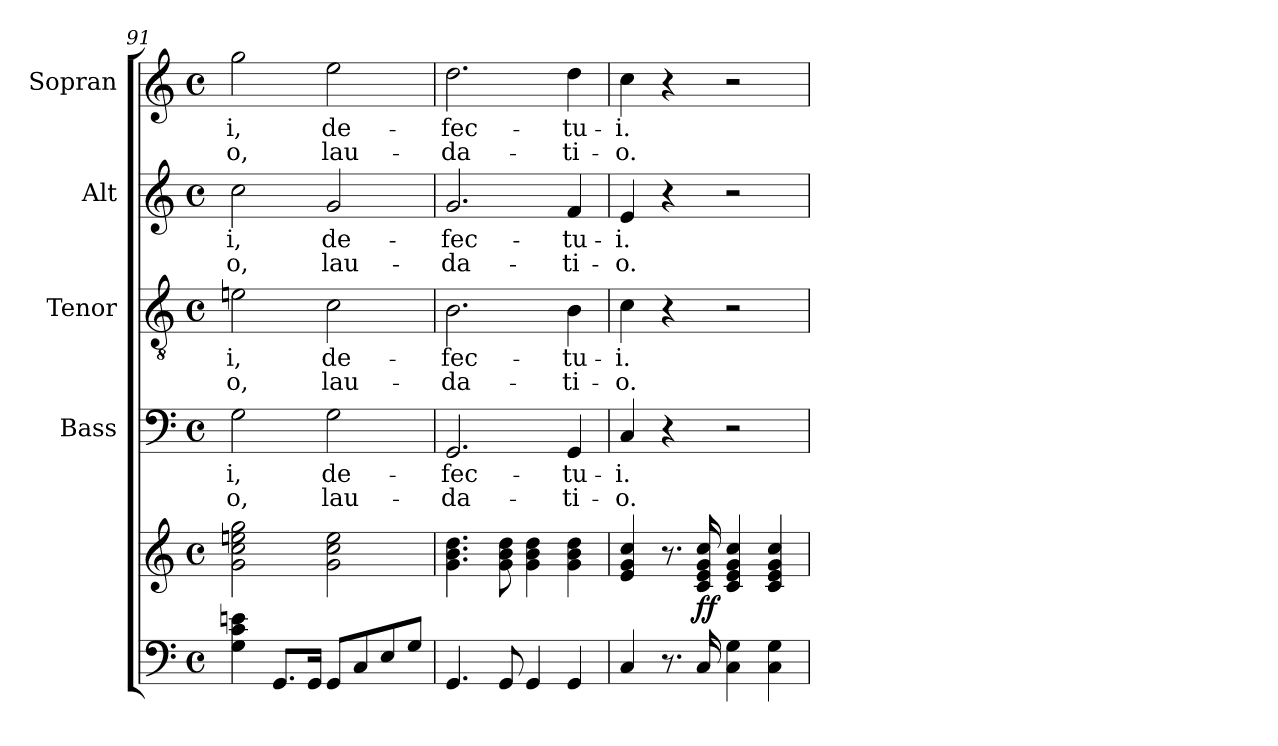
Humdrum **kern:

**kern	**kern	**dynam	**kern	**text	**text	**kern	**text	**text	**kern	**text	**text	**kern	**text	**text
*part5	*part5	*part5	*part4	*part4	*part4	*part3	*part3	*part3	*part2	*part2	*part2	*part1	*part1	*part1
*staff6	*staff5	*staff5/6	*staff4	*staff4	*staff4	*staff3	*staff3	*staff3	*staff2	*staff2	*staff2	*staff1	*staff1	*staff1
*	*	*	*I"Bass	*	*	*I"Tenor	*	*	*I"Alt	*	*	*I"Sopran	*	*
*	*	*	*I'B.	*	*	*I'T.	*	*	*I'A.	*	*	*I'S.	*	*
*clefF4	*clefG2	*	*clefF4	*	*	*clefGv2	*	*	*clefG2	*	*	*clefG2	*	*
*k[]	*k[]	*	*k[]	*	*	*k[]	*	*	*k[]	*	*	*k[]	*	*
*C:	*C:	*	*C:	*	*	*C:	*	*	*C:	*	*	*C:	*	*
*M4/4	*M4/4	*	*M4/4	*	*	*M4/4	*	*	*M4/4	*	*	*M4/4	*	*
*met(c)	*met(c)	*	*met(c)	*	*	*met(c)	*	*	*met(c)	*	*	*met(c)	*	*
=91	=91	=91	=91	=91	=91	=91	=91	=91	=91	=91	=91	=91	=91	=91
!	!	!	!	!LO:LY:b	!LO:LY:b	!	!LO:LY:b	!LO:LY:b	!	!LO:LY:b	!LO:LY:b	!	!LO:LY:b	!LO:LY:b
4G\ 4c\ 4en\	2g\ 2cc\ 2een\ 2gg\	.	2G\	-i,	-o,	2en\	-i,	-o,	2cc\	-i,	-o,	2gg\	-i,	-o,
8.GG/L	.	.	.	.	.	.	.	.	.	.	.	.	.	.
16GG/Jk	.	.	.	.	.	.	.	.	.	.	.	.	.	.
!	!	!	!	!LO:LY:b	!LO:LY:b	!	!LO:LY:b	!LO:LY:b	!	!LO:LY:b	!LO:LY:b	!	!LO:LY:b	!LO:LY:b
8GG/L	2g\ 2cc\ 2ee\	.	2G\	de-	lau-	2c\	de-	lau-	2g/	de-	lau-	2ee\	de-	lau-
8C/	.	.	.	.	.	.	.	.	.	.	.	.	.	.
8E/	.	.	.	.	.	.	.	.	.	.	.	.	.	.
8G/J	.	.	.	.	.	.	.	.	.	.	.	.	.	.
=92	=92	=92	=92	=92	=92	=92	=92	=92	=92	=92	=92	=92	=92	=92
!	!	!	!	!LO:LY:b	!LO:LY:b	!	!LO:LY:b	!LO:LY:b	!	!LO:LY:b	!LO:LY:b	!	!LO:LY:b	!LO:LY:b
4.GG/	4.g\ 4.b\ 4.dd\	.	2.GG/	-fec-	-da-	2.B\	-fec-	-da-	2.g/	-fec-	-da-	2.dd\	-fec-	-da-
8GG/	8g\ 8b\ 8dd\	.	.	.	.	.	.	.	.	.	.	.	.	.
4GG/	4g\ 4b\ 4dd\	.	.	.	.	.	.	.	.	.	.	.	.	.
!	!	!	!	!LO:LY:b	!LO:LY:b	!	!LO:LY:b	!LO:LY:b	!	!LO:LY:b	!LO:LY:b	!	!LO:LY:b	!LO:LY:b
4GG/	4g\ 4b\ 4dd\	.	4GG/	-tu-	-ti-	4B\	-tu-	-ti-	4f/	-tu-	-ti-	4dd\	-tu-	-ti-
=93	=93	=93	=93	=93	=93	=93	=93	=93	=93	=93	=93	=93	=93	=93
!	!	!	!	!LO:LY:b	!LO:LY:b	!	!LO:LY:b	!LO:LY:b	!	!LO:LY:b	!LO:LY:b	!	!LO:LY:b	!LO:LY:b
4C/	4e/ 4g/ 4cc/	.	4C/	-i.	-o.	4c\	-i.	-o.	4e/	-i.	-o.	4cc\	-i.	-o.
8.r	8.r	.	4r	.	.	4r	.	.	4r	.	.	4r	.	.
!	!	!LO:DY:b	!	!	!	!	!	!	!	!	!	!	!	!
16C/	16c/ 16e/ 16g/ 16cc/	ff	.	.	.	.	.	.	.	.	.	.	.	.
4C\ 4G\	4c/ 4e/ 4g/ 4cc/	.	2r	.	.	2r	.	.	2r	.	.	2r	.	.
4C\ 4G\	4c/ 4e/ 4g/ 4cc/	.	.	.	.	.	.	.	.	.	.	.	.	.
=	=	=	=	=	=	=	=	=	=	=	=	=	=	=
*-	*-	*-	*-	*-	*-	*-	*-	*-	*-	*-	*-	*-	*-	*-
